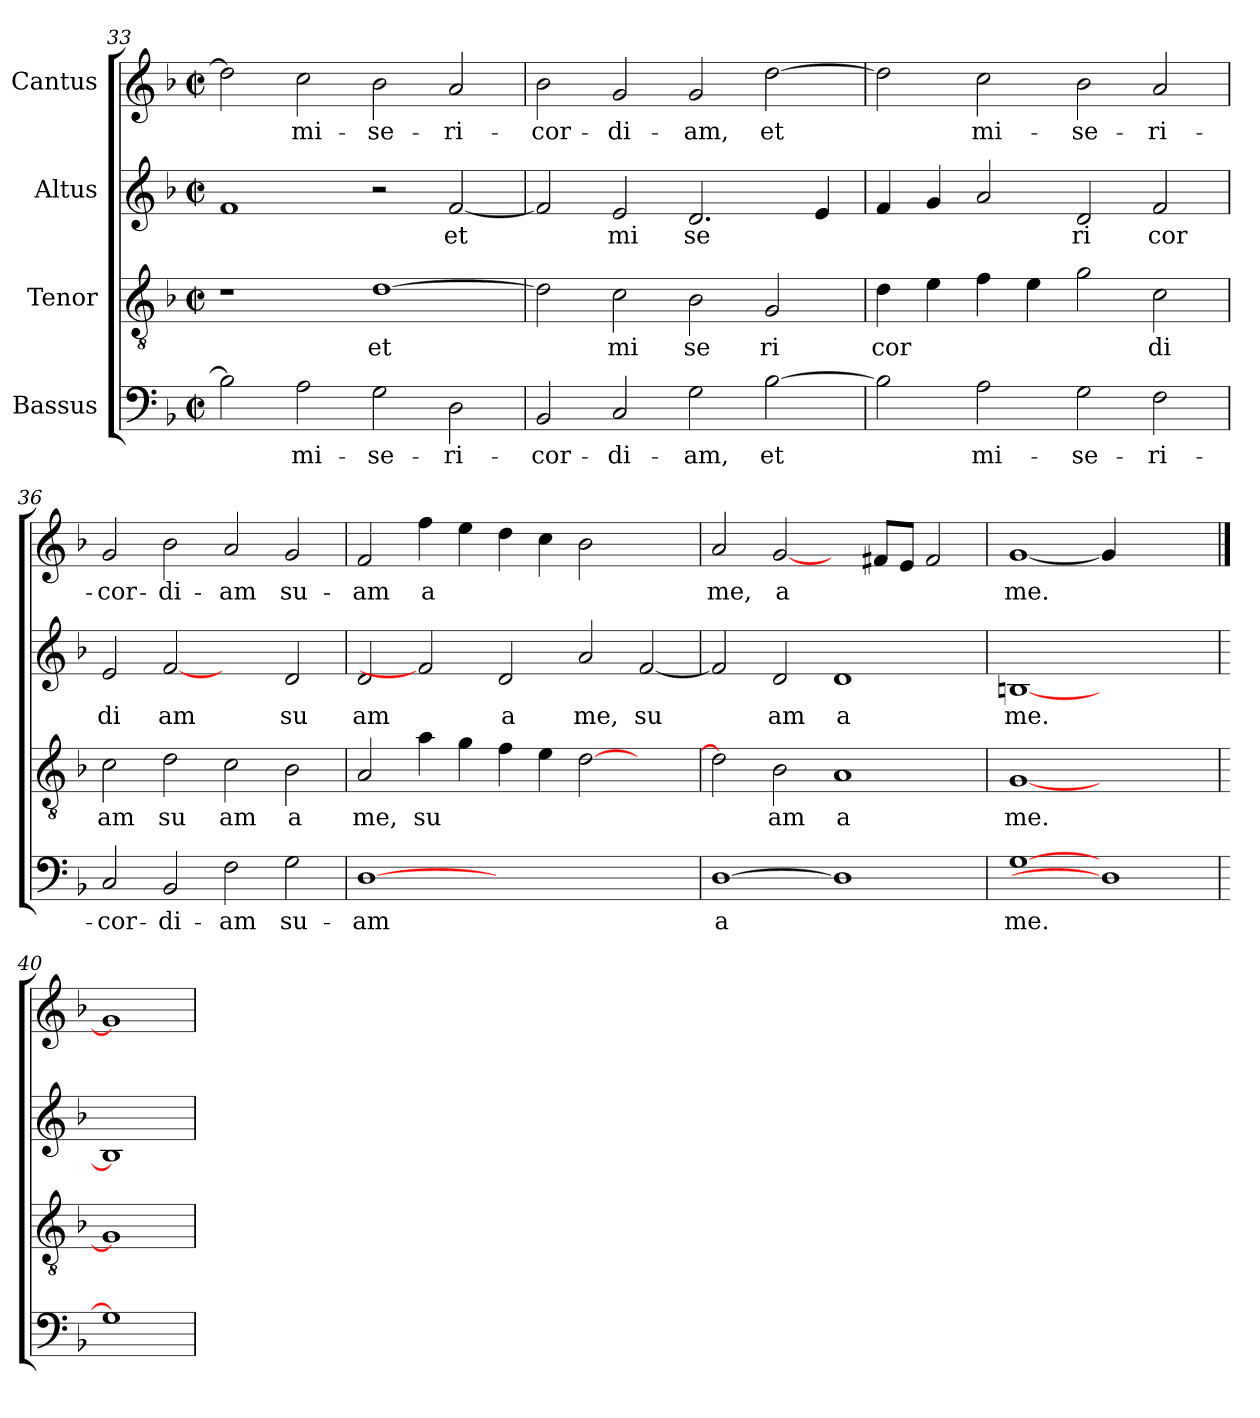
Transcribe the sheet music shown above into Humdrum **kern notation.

**kern	**text	**kern	**text	**kern	**text	**kern	**text
*part4	*part4	*part3	*part3	*part2	*part2	*part1	*part1
*staff4	*staff4	*staff3	*staff3	*staff2	*staff2	*staff1	*staff1
*I"Bassus	*	*I"Tenor	*	*I"Altus	*	*I"Cantus	*
!!LO:LB:g=z
*clefF4	*	*clefGv2	*	*clefG2	*	*clefG2	*
*k[b-]	*	*k[b-]	*	*k[b-]	*	*k[b-]	*
*F:	*	*F:	*	*F:	*	*F:	*
*M2/2	*	*M2/2	*	*M2/2	*	*M2/2	*
*met(c|)	*	*met(c|)	*	*met(c|)	*	*met(c|)	*
=33	=33	=33	=33	=33	=33	=33	=33
2B-\]	.	1r	.	1f	.	2dd\]	.
!	!LO:LY:b:cj	!	!	!	!	!	!LO:LY:b:cj
2A\	mi-	.	.	.	.	2cc\	mi-
!	!LO:LY:b:cj	!	!LO:LY:b:cj	!	!	!	!LO:LY:b:cj
2G\	-se-	[>1d	et	2r	.	2b-\	-se-
!	!LO:LY:b:cj	!	!	!	!LO:LY:b:cj	!	!LO:LY:b:cj
2D\	-ri-	.	.	[<2f/	et	2a/	-ri-
=34	=34	=34	=34	=34	=34	=34	=34
!	!LO:LY:b:cj	!	!	!	!	!	!LO:LY:b:cj
2BB-/	-cor-	2d\]	.	2f/]	.	2b-\	-cor-
!	!LO:LY:b:cj	!	!LO:LY:b:cj	!	!LO:LY:b:cj	!	!LO:LY:b:cj
2C/	-di-	2c\	mi	2e/	mi	2g/	-di-
!	!LO:LY:b:cj	!	!LO:LY:b:cj	!	!LO:LY:b:cj	!	!LO:LY:b:cj
2G\	-am,	2B-\	se	2.d/	se	2g/	-am,
!	!LO:LY:b:cj	!	!LO:LY:b:cj	!	!	!	!LO:LY:b:cj
[>2B-\	et	2G/	ri	.	.	[>2dd\	et
.	.	.	.	4e/	.	.	.
=35	=35	=35	=35	=35	=35	=35	=35
!	!	!	!LO:LY:b	!	!	!	!
2B-\]	.	4d\	cor	4f/	.	2dd\]	.
.	.	4e\	.	4g/	.	.	.
!	!LO:LY:b:cj	!	!	!	!	!	!LO:LY:b:cj
2A\	mi-	4f\	.	2a/	.	2cc\	mi-
.	.	4e\	.	.	.	.	.
!	!LO:LY:b:cj	!	!	!	!LO:LY:b:cj	!	!LO:LY:b:cj
2G\	-se-	2g\	.	2d/	ri	2b-\	-se-
!	!LO:LY:b:cj	!	!LO:LY:b:cj	!	!LO:LY:b:cj	!	!LO:LY:b:cj
2F\	-ri-	2c\	di	2f/	cor	2a/	-ri-
=36	=36	=36	=36	=36	=36	=36	=36
!	!LO:LY:b:cj	!	!LO:LY:b:cj	!	!LO:LY:b:cj	!	!LO:LY:b:cj
2C/	-cor-	2c\	am	2e/	di	2g/	-cor-
!	!LO:LY:b:cj	!	!LO:LY:b:cj	!	!LO:LY:b:cj	!	!LO:LY:b:cj
2BB-/	-di-	2d\	su	[2f	am	2b-\	-di-
!	!LO:LY:b:cj	!	!LO:LY:b:cj	!	!	!	!LO:LY:b:cj
2F\	-am	2c\	am	2ryy	.	2a/	-am
!	!LO:LY:b:cj	!	!LO:LY:b:cj	!	!LO:LY:b:cj	!	!LO:LY:b:cj
2G\	su-	2B-\	a	2d/	su	2g/	su-
=37	=37	=37	=37	=37	=37	=37	=37
!	!LO:LY:b:cj	!	!LO:LY:b:cj	!	!LO:LY:b:cj	!	!LO:LY:b:cj
[1D	-am	2A/	me,	2d/	am	2f/	-am
!	!	!	!LO:LY:b:cj	!	!	!	!LO:LY:b:cj
.	.	4a\	su	2f]	.	4ff\	a
.	.	4g\	.	.	.	4ee\	.
!	!	!	!	!	!LO:LY:b:cj	!	!
1.ryy	.	4f\	.	2d/	a	4dd\	.
.	.	4e\	.	.	.	4cc\	.
!	!	!	!	!	!LO:LY:b:cj	!	!
.	.	[>2d\	.	2a/	me,	2b-\	.
!	!	!	!	!	!LO:LY:b:cj	!	!
.	.	2ryy	.	[<2f/	su	2ryy	.
=38	=38	=38	=38	=38	=38	=38	=38
!	!LO:LY:b:cj	!	!	!	!	!	!LO:LY:b:cj
[1D	a	2d\]	.	2f/]	.	2a/	me,
!	!	!	!LO:LY:b:cj	!	!LO:LY:b:cj	!	!LO:LY:b:cj
.	.	2B-\	am	2d/	am	[2g/	a
!	!	!	!LO:LY:b:cj	!	!LO:LY:b:cj	!	!
1D]	.	1A	a	1d	a	4ryy	.
.	.	.	.	.	.	8f#/L	.
.	.	.	.	.	.	8e/J	.
.	.	.	.	.	.	2f#/	.
=39	=39	=39	=39	=39	=39	=39	=39
!	!LO:LY:b:cj	!	!LO:LY:b:cj	!	!LO:LY:b:cj	!	!LO:LY:b:cj
[1G	me.	[1G	me.	[1Bn	me.	[1g	me.
1D]	.	1ryy	.	1ryy	.	4g/]	.
.	.	.	.	.	.	2.ryy	.
=40	==40	=40	==40	=40	==40	==40	==40
1G]	.	1G]	.	1B]	.	1g]	.
=	=	=	=	=	=	=	=
*-	*-	*-	*-	*-	*-	*-	*-
